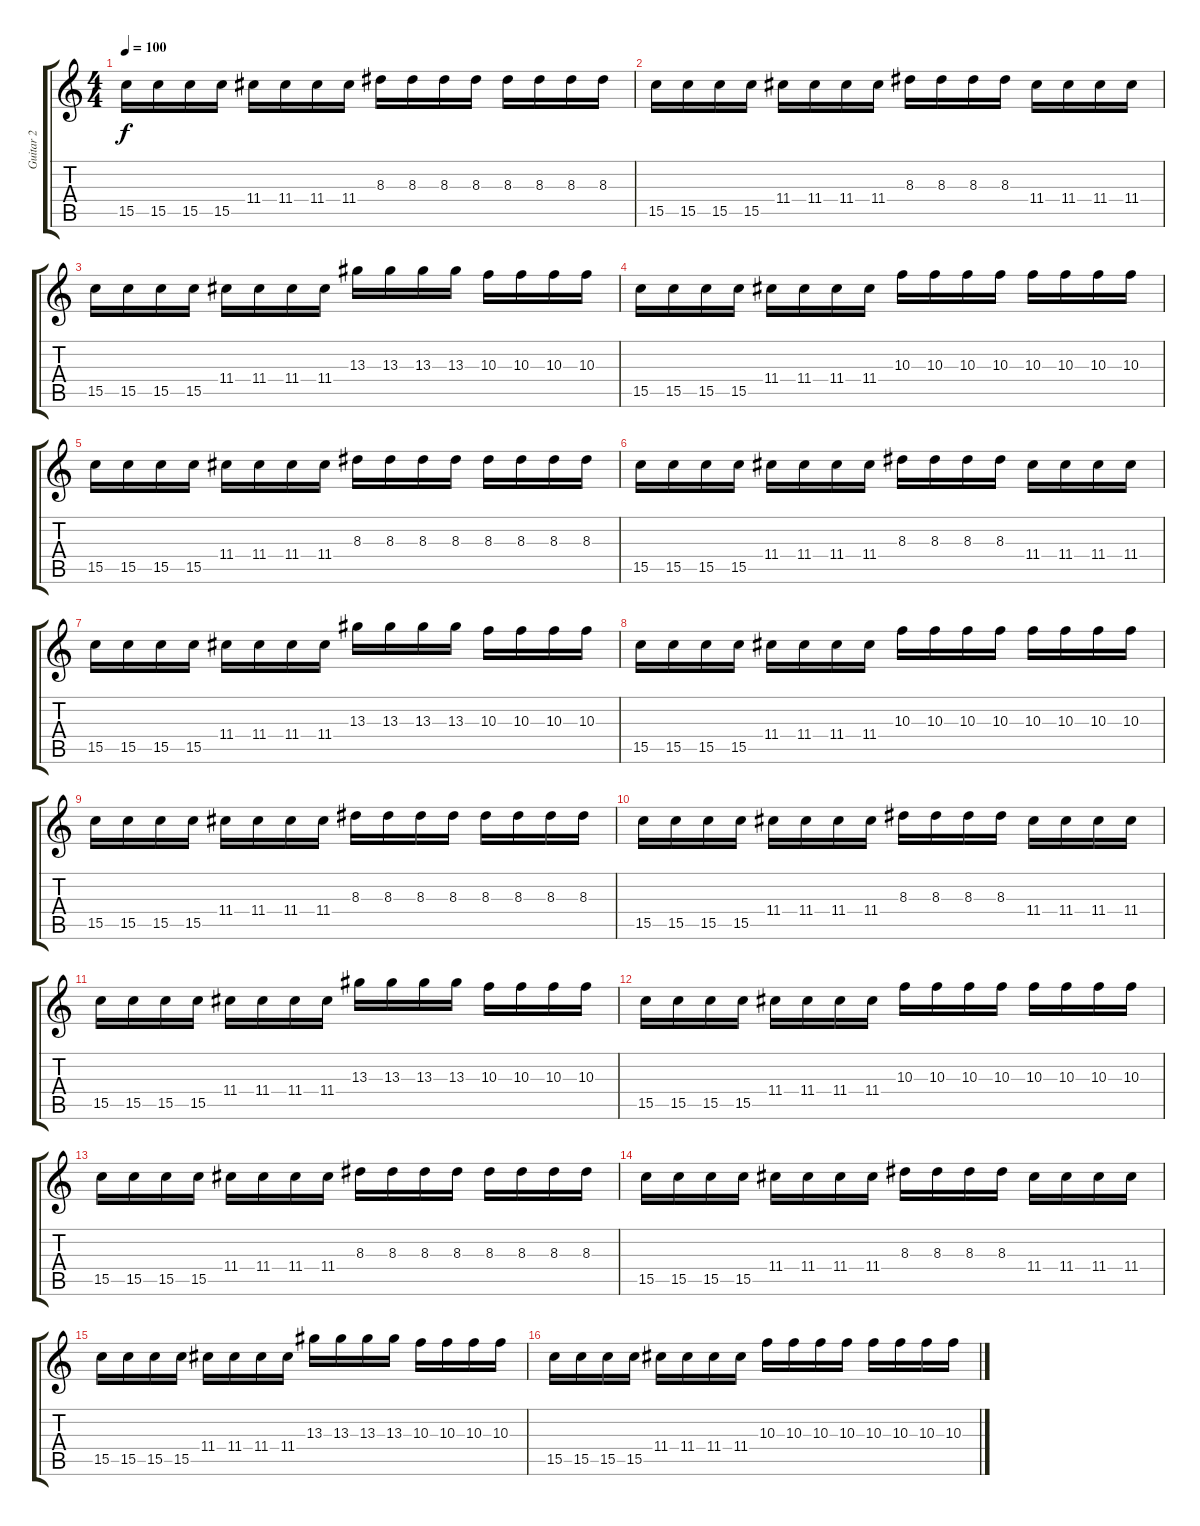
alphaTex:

\track ("Guitar 2" "Guitar 2") {instrument distortionguitar}
\staff {score tabs}
\tuning (E4 B3 G3 D3 A2 E2) {hide}
\ts (4 4)
\tempo 100
\clef g2
\ks c
15.5.16{dy f} 15.5.16 15.5.16 15.5.16 11.4.16 11.4.16 11.4.16 11.4.16 8.3.16 8.3.16 8.3.16 8.3.16 8.3.16 8.3.16 8.3.16 8.3.16 |
15.5.16 15.5.16 15.5.16 15.5.16 11.4.16 11.4.16 11.4.16 11.4.16 8.3.16 8.3.16 8.3.16 8.3.16 11.4.16 11.4.16 11.4.16 11.4.16 |
15.5.16 15.5.16 15.5.16 15.5.16 11.4.16 11.4.16 11.4.16 11.4.16 13.3.16 13.3.16 13.3.16 13.3.16 10.3.16 10.3.16 10.3.16 10.3.16 |
15.5.16 15.5.16 15.5.16 15.5.16 11.4.16 11.4.16 11.4.16 11.4.16 10.3.16 10.3.16 10.3.16 10.3.16 10.3.16 10.3.16 10.3.16 10.3.16 |
15.5.16 15.5.16 15.5.16 15.5.16 11.4.16 11.4.16 11.4.16 11.4.16 8.3.16 8.3.16 8.3.16 8.3.16 8.3.16 8.3.16 8.3.16 8.3.16 |
15.5.16 15.5.16 15.5.16 15.5.16 11.4.16 11.4.16 11.4.16 11.4.16 8.3.16 8.3.16 8.3.16 8.3.16 11.4.16 11.4.16 11.4.16 11.4.16 |
15.5.16 15.5.16 15.5.16 15.5.16 11.4.16 11.4.16 11.4.16 11.4.16 13.3.16 13.3.16 13.3.16 13.3.16 10.3.16 10.3.16 10.3.16 10.3.16 |
15.5.16 15.5.16 15.5.16 15.5.16 11.4.16 11.4.16 11.4.16 11.4.16 10.3.16 10.3.16 10.3.16 10.3.16 10.3.16 10.3.16 10.3.16 10.3.16 |
15.5.16 15.5.16 15.5.16 15.5.16 11.4.16 11.4.16 11.4.16 11.4.16 8.3.16 8.3.16 8.3.16 8.3.16 8.3.16 8.3.16 8.3.16 8.3.16 |
15.5.16 15.5.16 15.5.16 15.5.16 11.4.16 11.4.16 11.4.16 11.4.16 8.3.16 8.3.16 8.3.16 8.3.16 11.4.16 11.4.16 11.4.16 11.4.16 |
15.5.16 15.5.16 15.5.16 15.5.16 11.4.16 11.4.16 11.4.16 11.4.16 13.3.16 13.3.16 13.3.16 13.3.16 10.3.16 10.3.16 10.3.16 10.3.16 |
15.5.16 15.5.16 15.5.16 15.5.16 11.4.16 11.4.16 11.4.16 11.4.16 10.3.16 10.3.16 10.3.16 10.3.16 10.3.16 10.3.16 10.3.16 10.3.16 |
15.5.16 15.5.16 15.5.16 15.5.16 11.4.16 11.4.16 11.4.16 11.4.16 8.3.16 8.3.16 8.3.16 8.3.16 8.3.16 8.3.16 8.3.16 8.3.16 |
15.5.16 15.5.16 15.5.16 15.5.16 11.4.16 11.4.16 11.4.16 11.4.16 8.3.16 8.3.16 8.3.16 8.3.16 11.4.16 11.4.16 11.4.16 11.4.16 |
15.5.16 15.5.16 15.5.16 15.5.16 11.4.16 11.4.16 11.4.16 11.4.16 13.3.16 13.3.16 13.3.16 13.3.16 10.3.16 10.3.16 10.3.16 10.3.16 |
15.5.16 15.5.16 15.5.16 15.5.16 11.4.16 11.4.16 11.4.16 11.4.16 10.3.16 10.3.16 10.3.16 10.3.16 10.3.16 10.3.16 10.3.16 10.3.16
